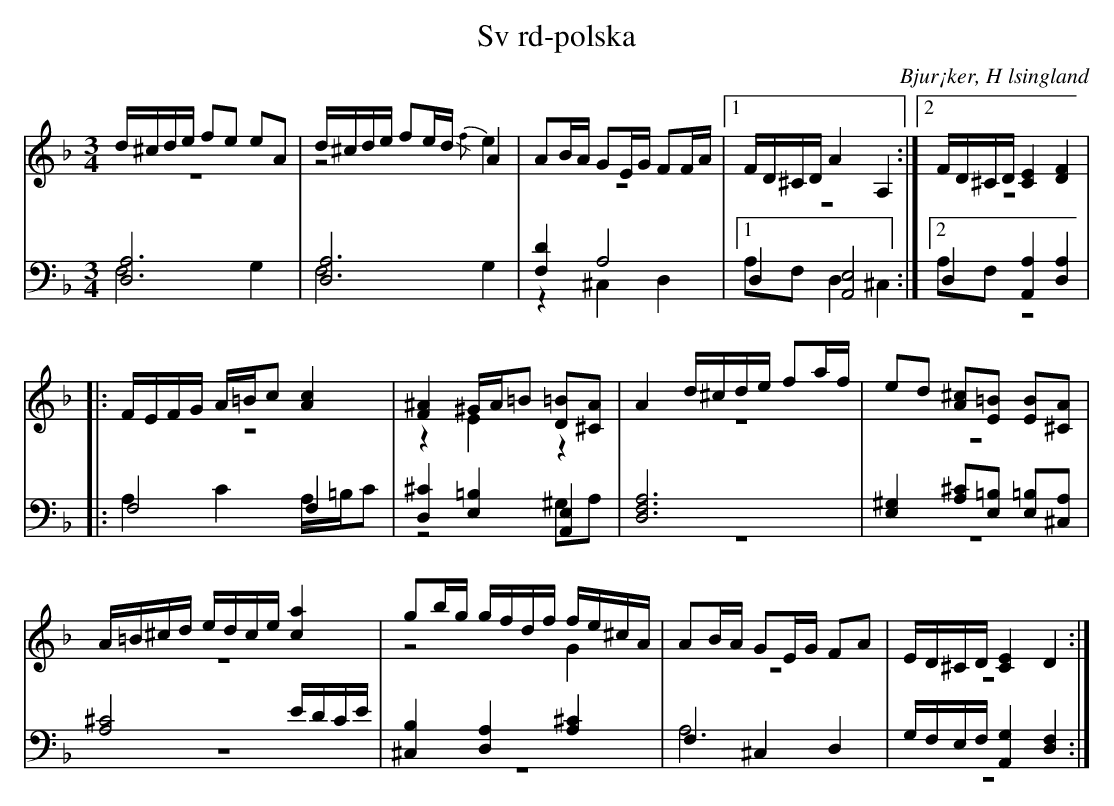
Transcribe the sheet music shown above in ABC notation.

X:1
T: Sv rd-polska
O: Bjur¡ker, H lsingland
M: 3/4
L: 1/8
K: Dm
V:1
V:2 merge
V:3
V:4 merge
V:1
d/^c/d/e/ fe eA|d/^c/d/e/ fe/d/ A2|AB/A/ GE/G/ FF/A/|1 F/D/^C/D/ A2 A,2:|2 F/D/^C/D/ [C2E2] [D2F2]|
|:F/E/F/G/ A/=B/c [A2c2]|[F2^A2] ^G/A/=B [D=B][^CA]|A2 d/^c/d/e/ fa/f/|ed [A^c][E=B] [EB][^CA]|
A/=B/^c/d/ e/d/c/e/ [c2a2]|gb/g/ g/f/d/f/ f/e/^c/A/|AB/A/ GE/G/ FA|E/D/^C/D/ [C2E2] D2:|
V:2
z6|z4 {/f}e2|z6|1 z6:|2 z6|
|:z6|z2 E2 z2|z6|z6|
z6|z4 G2|z6|z6:|
V:3 clef=bass
[D,6A,6]|[D,6A,6]|[F,2D2] A,4|1 D,2 [A,,4E,4]:|2 D,2 [A,,2A,2] [D,2A,2]|
|:F,4 F,2|[D,2^C2] [E,2=B,2] [A,,2E,2]|[D,6F,6A,6]|[E,2^G,2] [A,^C][E,=B,] [E,=B,][^C,A,]|
[A,4^C4] E/D/C/E/|[^C,2B,2]  [D,2A,2] [A,2^C2]|F,2 ^C,2 D,2|G,/F,/E,/F,/ [A,,2G,2] [D,2F,2]:|
V:4 clef=bass
F,4 G,2|F,4 G,2|z2 ^C,2 D,2|1 A,F, D,2 ^C,2:|2 A,F,  z4|
|:A,2 C2 A,/=B,/C|z4 ^G,A,|z6|z6|
z6|z6|A,6|z6:|
